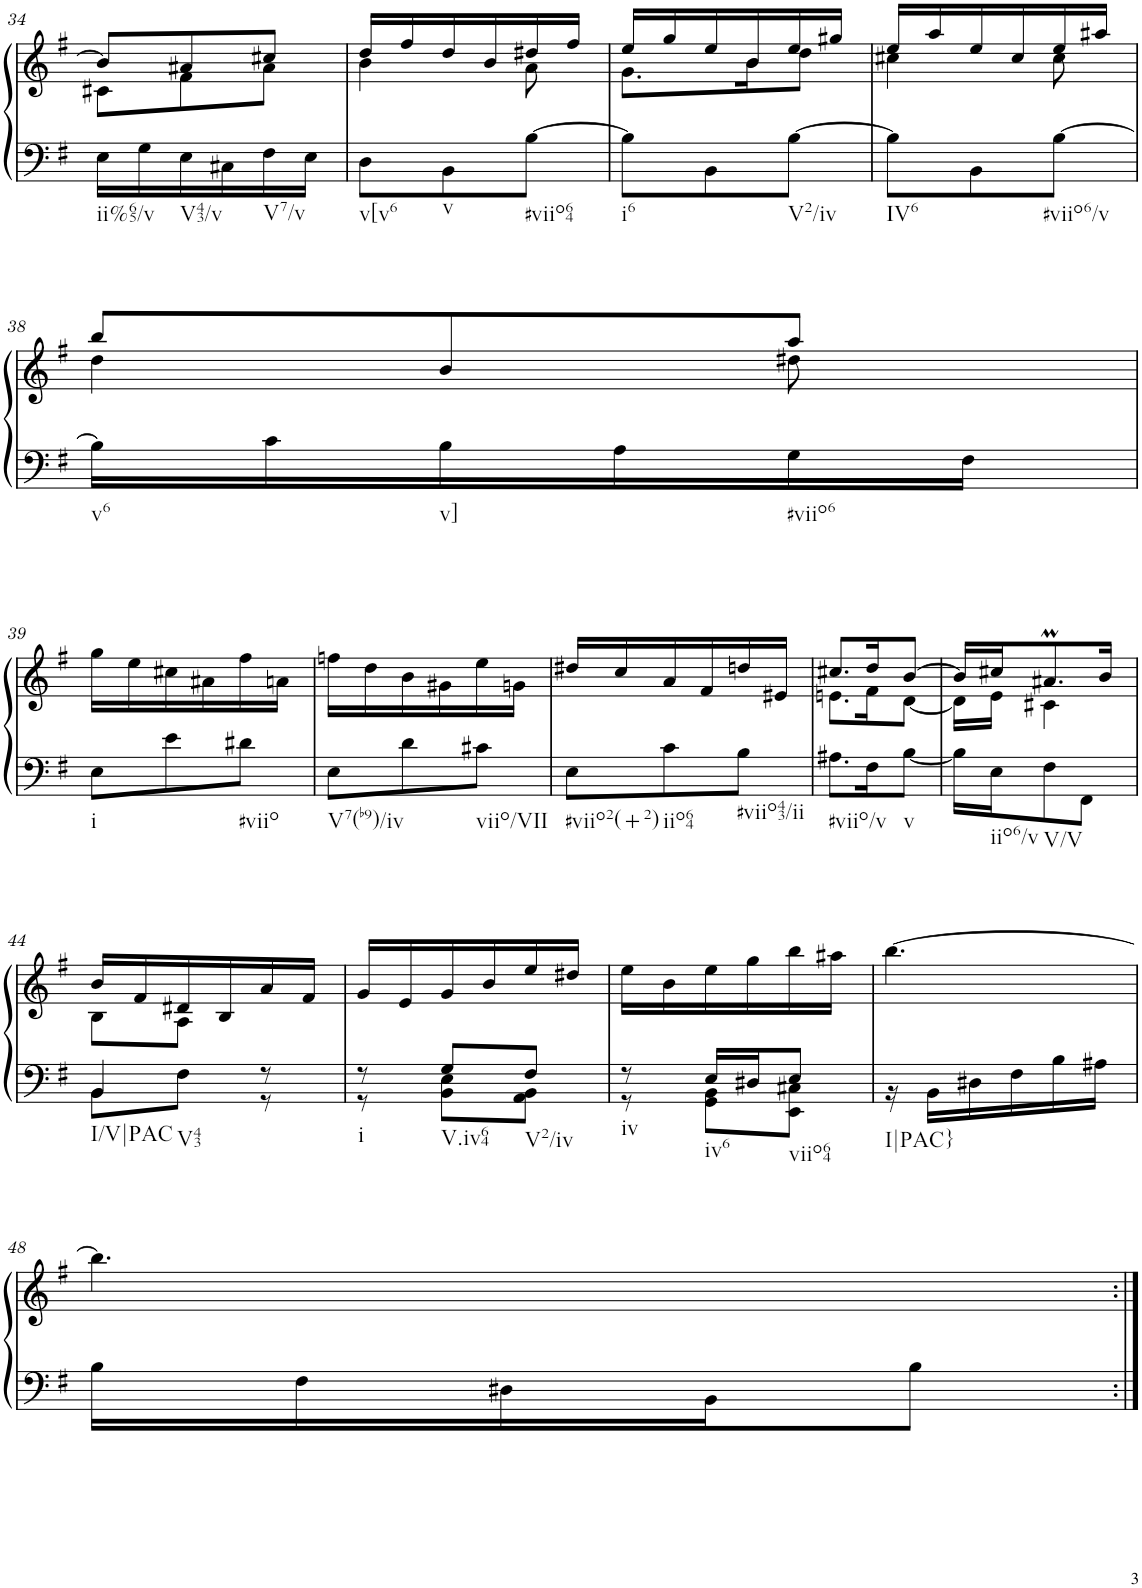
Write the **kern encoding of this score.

**kern	**kern
*part1	*part1
*staff2	*staff1
*I"unbenannt9	*
!!LO:PB:g=z
*clefF4	*clefG2
*k[f#]	*k[f#]
*M3/8	*M3/8
=34	=34
*	*^
!LO:TX:b:t=ii%65/v	!	!
16E\LL	8b/L]	8c#X\L
16G\	.	.
!LO:TX:b:t=V43/v	!	!
16E\	8a#X/	8f#\
16C#X\	.	.
!LO:TX:b:t=V7/v	!	!
16F#\	8cc#X/J	8a#\J
16E\JJ	.	.
=35	=35	=35
!LO:TX:b:t=v[v6	!	!
8D\L	16dd/LL	4b\
.	16ff#/	.
!LO:TX:b:t=v	!	!
8BB\	16dd/	.
.	16b/	.
!LO:TX:b:t=#viio64	!	!
[8B\J	16dd#X/	8a\
.	16ff#/JJ	.
=36	=36	=36
!LO:TX:b:t=i6	!	!
8B\L]	16ee/LL	8.g\L
.	16gg/	.
8BB\	16ee/	.
.	16b/	16b\K
!LO:TX:b:t=V2/iv	!	!
[8B\J	16ee/	8dd\J
.	16gg#X/JJ	.
=37	=37	=37
!LO:TX:b:t=IV6	!	!
8B\L]	16ee/LL	4cc#X\
.	16aa/	.
8BB\	16ee/	.
.	16cc#/	.
!LO:TX:b:t=#viio6/v	!	!
[8B\J	16ee/	8cc#\
.	16aa#X/JJ	.
!!LO:LB:g=z	!!
=38	=38	=38
!LO:TX:b:t=v6	!	!
16B\LL]	8bb/L	4dd\
16c\	.	.
!LO:TX:b:t=v]	!	!
16B\	8b/	.
16A\	.	.
!LO:TX:b:t=#viio6	!	!
16G\	8aa/J	8dd#X\
16F#\JJ	.	.
!!LO:LB:g=z	!!
=39	=39	=39
!LO:TX:b:t=i	!	!
8E\L	4.ryy	16gg\LL
.	.	16ee\
8e\	.	16cc#X\
.	.	16a#X\
!LO:TX:b:t=#viio	!	!
8d#X\J	.	16ff#\
.	.	16an\JJ
=40	=40	=40
!LO:TX:b:t=V7(b9)/iv	!	!
8E\L	4.ryy	16ffn\LL
.	.	16dd\
8d\	.	16b\
.	.	16g#X\
!LO:TX:b:t=viio/VII	!	!
8c#X\J	.	16ee\
.	.	16gn\JJ
=41	=41	=41
!LO:TX:b:t=#viio2(+2)	!	!
*	*v	*v
8E\L	16dd#X/LL
.	16cc/
!LO:TX:b:t=iio64	!
8c\	16a/
.	16f#/
!LO:TX:b:t=#viio43/ii	!
8B\J	16ddn/
.	16e#X/JJ
=42	=42
*^	*^
!LO:TX:b:t=#viio/v	!	!	!
!LO:TX:b:t=v	!	!	!
4.ryy	8.A#X\L	8.cc#X/L	8.en\L
.	16F#\K	16dd/K	16f#\K
.	[8B\J	[8b/J	[8d\J
=43	=43	=43	=43
!LO:TX:b:t=iio6/v	!	!	!
!LO:TX:b:t=V/V	!	!	!
4.ryy	16B\LL]	16b/LL]	16d\LL]
.	16E\J	16cc#X/J	16e\JJ
.	8F#\	8.a#Xm/	4c#X\
.	8FF#\J	.	.
.	.	16b/Jk	.
!!LO:LB:g=z	!!
=44	=44	=44	=44
!LO:TX:b:t=I/V|PAC	!	!	!
!LO:TX:b:t=V43	!	!	!
4BB/	8BB\L	16b/LL	8B\L
.	.	16f#/	.
.	8F#\J	16d#X/	8A\J
.	.	16B/	.
8r	8r	16a/	8ryy
.	.	16f#/JJ	.
*	*	*v	*v
=45	=45	=45
!LO:TX:b:t=i	!	!
8r	8r	16g/LL
.	.	16e/
!LO:TX:b:t=V.iv64	!	!
8G/L	8BB\ 8E\L	16g/
.	.	16b/
!LO:TX:b:t=V2/iv	!	!
8F#/J	8AA\ 8BB\J	16ee/
.	.	16dd#X/JJ
=46	=46	=46
*	*	*^
!LO:TX:b:t=iv	!	!	!
8r	8r	4.ryy	16ee\LL
.	.	.	16b\
!LO:TX:b:t=iv6	!	!	!
16E/LL	8GG\ 8BB\L	.	16ee\
16D#X/J	.	.	16gg\
!LO:TX:b:t=viio64	!	!	!
8E/J	8EE\ 8C#X\J	.	16bb\
.	.	.	16aa#X\JJ
=47	=47	=47	=47
!LO:TX:b:t=I|PAC}	!	!	!
*	*	*v	*v
4.ryy	16r	[4.bb\
.	16BB\LL	.
.	16D#X\	.
.	16F#\	.
.	16B\	.
.	16A#X\JJ	.
!!LO:LB:g=z
=48	=48	=48
4.ryy	16B\LL	4.bb\]
.	16F#\	.
.	16D#X\	.
.	16BB\J	.
.	8B\J	.
*v	*v	*
=:|!	=:|!
*-	*-
